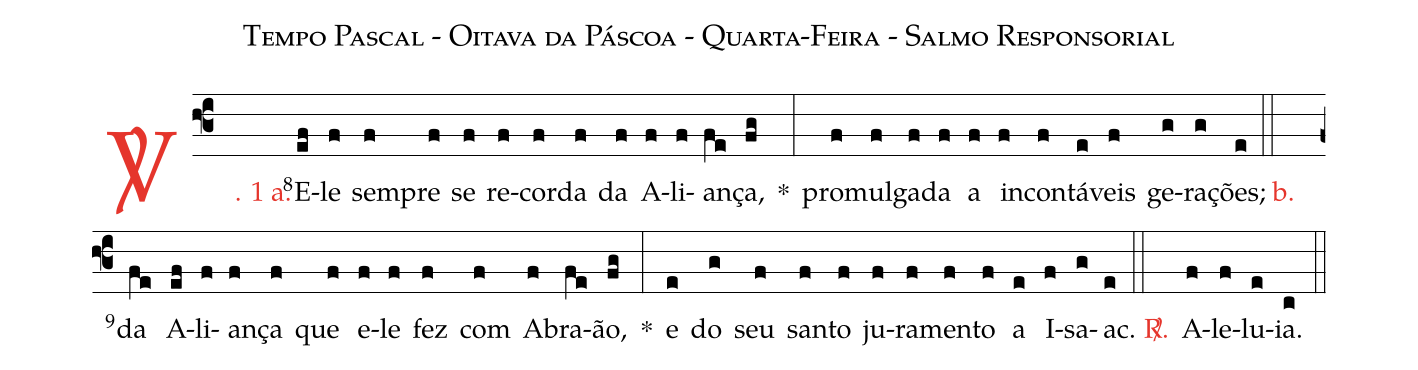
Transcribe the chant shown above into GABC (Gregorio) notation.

name: Tempo Pascal - Oitava da Páscoa - Quarta-Feira - Salmo Responsorial;
%%
(f3)

<c><sp>V/</sp>. 1 a.</c>() <v>\VSup{8}</v>E(ef)le(f) sem(f)pre(f) se(f) re(f)cor(f)da(f) da(f) A(f)li(f)an(fe)ça,(fg) *(:)
pro(f)mul(f)ga(f)da(f) a(f) in(f)con(f)tá(e)veis(f) ge(g)ra(g)ções;(e)

(::)

<nlba><c>b.</c>() <v>\VSup{9}</v>da</nlba>(fe) A(ef)li(f)an(f)ça(f) que(f) e(f)le(f) fez(f) com(f) A(f)bra(fe)ão,(fg) *(:)
e(e) do(g) seu(f) san(f)to(f) ju(f)ra(f)men(f)to(f) a(e) I(f)sa(g)ac.(e)

(::)

<nlba><c><sp>R/</sp>.</c>() A</nlba>(f)le(f)lu(e)ia.(c)

(::)
